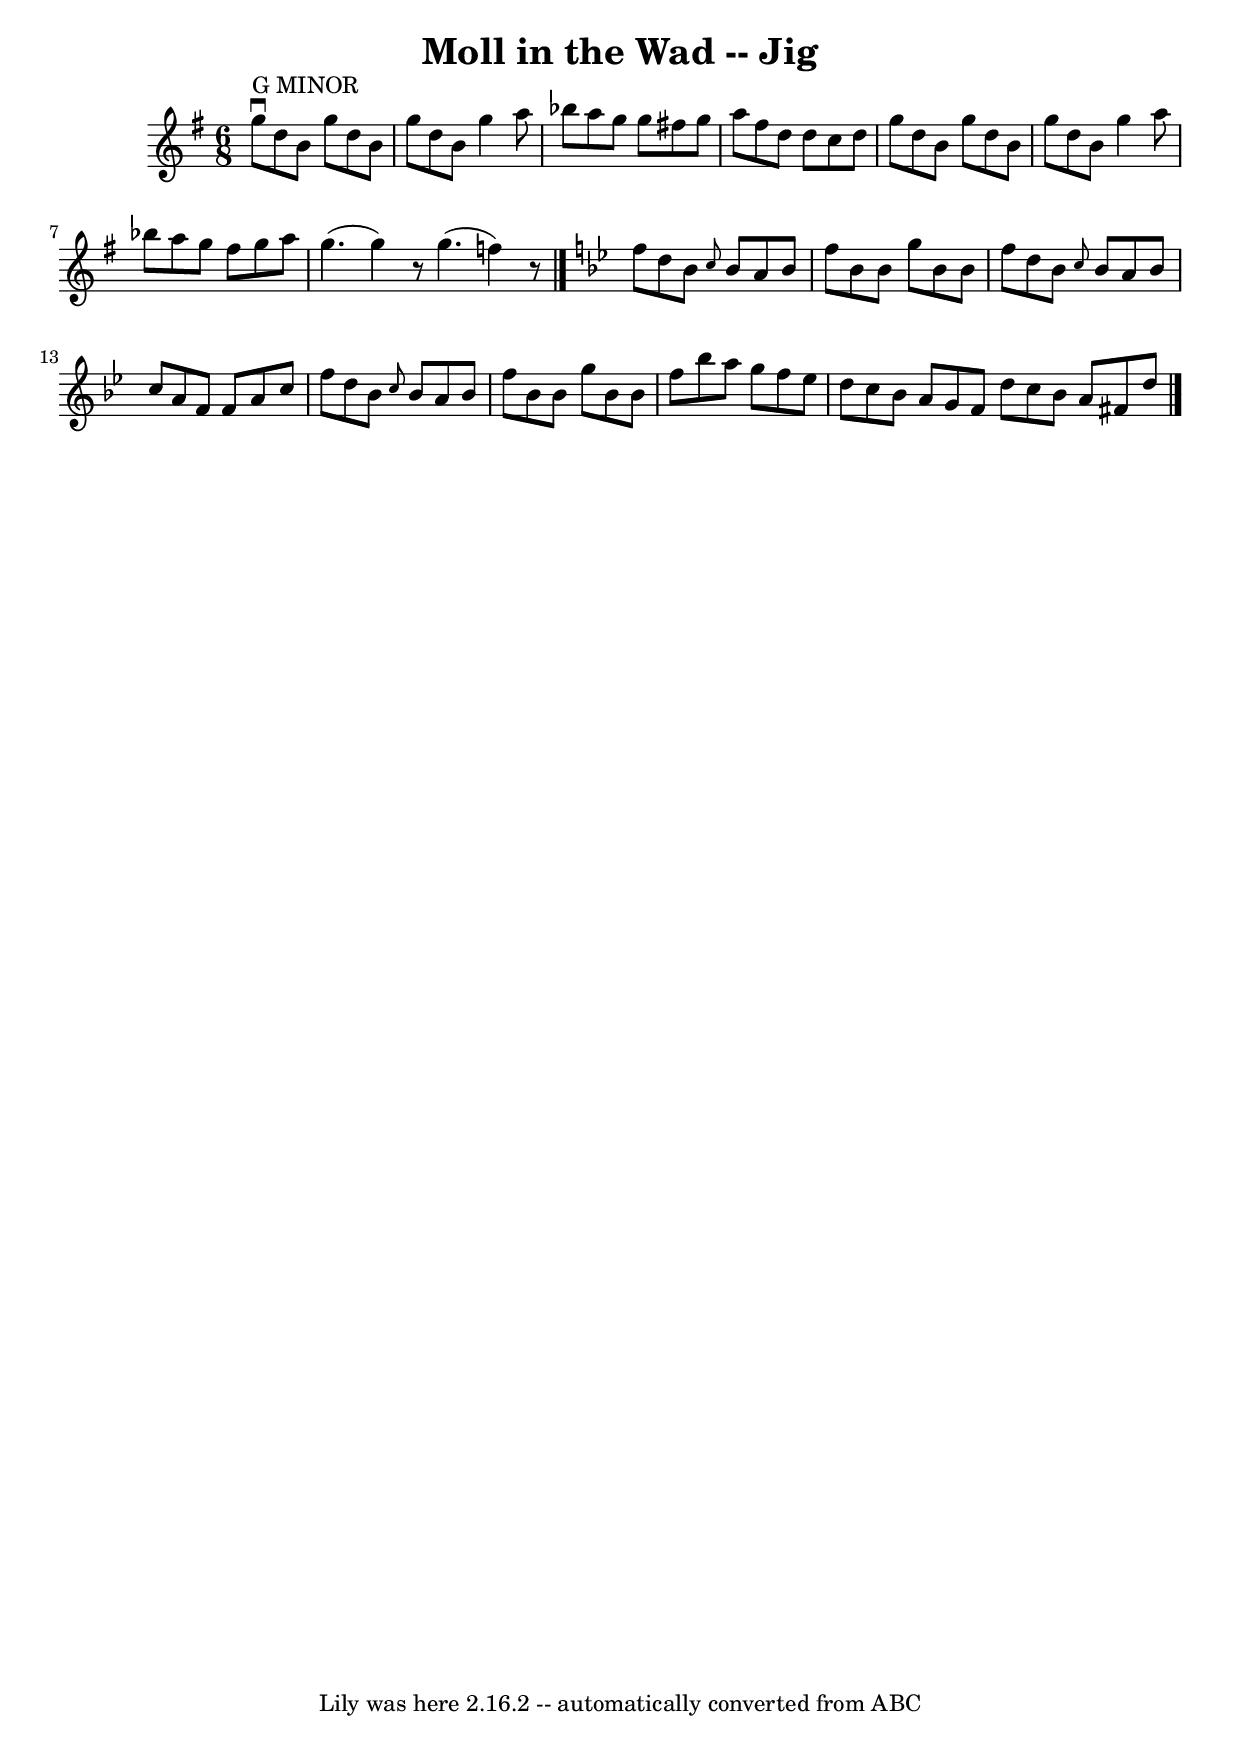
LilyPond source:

\version "2.16.2"
\include "Mammoth.ily"
\header {
	%% book = "Ryan's Mammoth Collection"
	crossRefNumber = "1"
	footnotes = "\\\\88 455"
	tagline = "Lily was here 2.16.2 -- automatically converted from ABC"
	title = "Moll in the Wad -- Jig"
}
voicedefault =  {


\time 6/8 
\key g \major g''8^"G MINOR"^\downbow d''8 b'8 g''8    
d''8 b'8    |
 g''8 d''8 b'8 g''4 a''8    |
   
bes''8 a''8 g''8 g''8 fis''!8 g''8    |
 a''8 fis''8  
 d''8 d''8 c''8 d''8    |
 g''8 d''8 b'8 g''8    
d''8 b'8    |
 g''8 d''8 b'8 g''4 a''8    |
   
bes''8 a''8 g''8 fis''8 g''8 a''8    |
 g''4. (g''4  
-)   r8   \bar ":|" g''4. (f''4)   r8   \bar "|."   
\key bes \major   
f''8 d''8 bes'8  \grace { c''8  } bes'8 a'8 bes'8    |
  
 f''8 bes'8 bes'8 g''8 bes'8 bes'8    |
 f''8 d''8    
bes'8  \grace { c''8  } bes'8 a'8 bes'8    |
 c''8 a'8    
f'8 f'8 a'8 c''8    |
 f''8 d''8 bes'8  \grace {    
c''8  } bes'8 a'8 bes'8    |
 f''8 bes'8 bes'8 g''8    
bes'8 bes'8    |
 f''8 bes''8 a''8 g''8 f''8 ees''8   
 |
 d''8 c''8 bes'8 a'8 g'8 f'8    \bar ":|" d''8    
c''8 bes'8 a'8 fis'8 d''8      \bar "|."   
}

\score{
    <<

	\context Staff="default"
	{
	    \voicedefault 
	}

    >>
	\layout {
	}
	\midi {}
}
